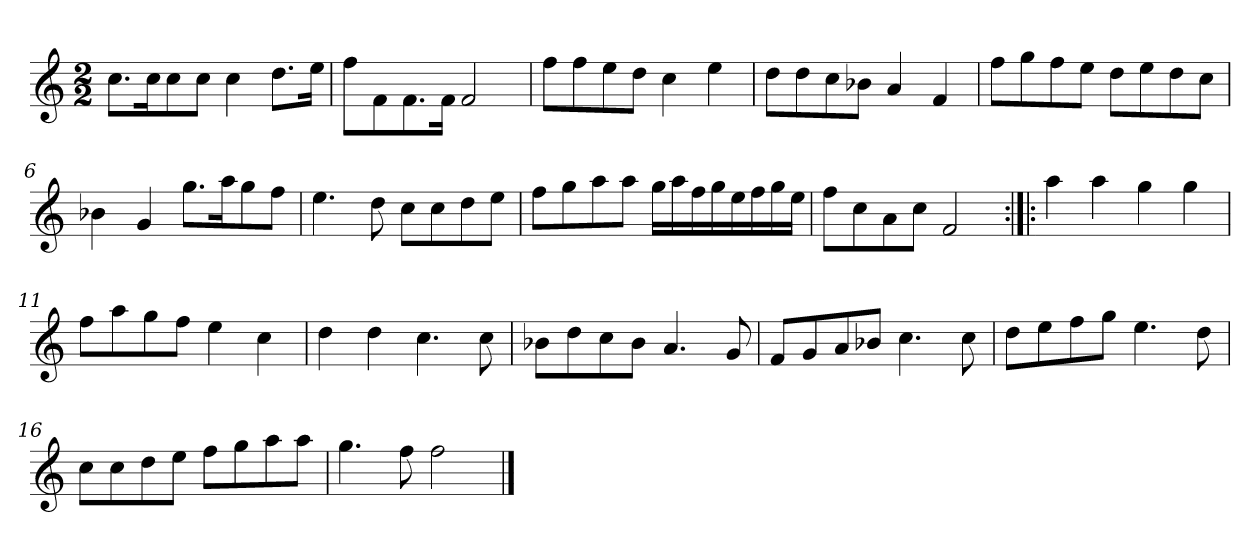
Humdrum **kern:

**kern
*part1
*staff1
*clefG2
*k[]
*C:
*M2/2
*MM120
=1
8.cc\L
16cc\K
8cc\
8cc\J
4cc
8.dd\L
16ee\Jk
=2
8ff\L
8f\
8.f\
16f\Jk
2f
=3
8ff\L
8ff\
8ee\
8dd\J
4cc
4ee
=4
8dd\L
8dd\
8cc\
8b-X\J
4a
4f
=5
8ff\L
8gg\
8ff\
8ee\J
8dd\L
8ee\
8dd\
8cc\J
=6
4b-X
4g
8.gg\L
16aa\K
8gg\
8ff\J
=7
4.ee
8dd
8cc\L
8cc\
8dd\
8ee\J
=8
8ff\L
8gg\
8aa\
8aa\J
16gg\LL
16aa\
16ff\
16gg\
16ee\
16ff\
16gg\
16ee\JJ
=9
8ff\L
8cc\
8a\
8cc\J
2f
=10:|!|:
4aa
4aa
4gg
4gg
=11
8ff\L
8aa\
8gg\
8ff\J
4ee
4cc
=12
4dd
4dd
4.cc
8cc
=13
8b-X\L
8dd\
8cc\
8b-\J
4.a
8g
=14
8f/L
8g/
8a/
8b-X/J
4.cc
8cc
=15
8dd\L
8ee\
8ff\
8gg\J
4.ee
8dd
=16
8cc\L
8cc\
8dd\
8ee\J
8ff\L
8gg\
8aa\
8aa\J
=17
4.gg
8ff
2ff
==
*-
